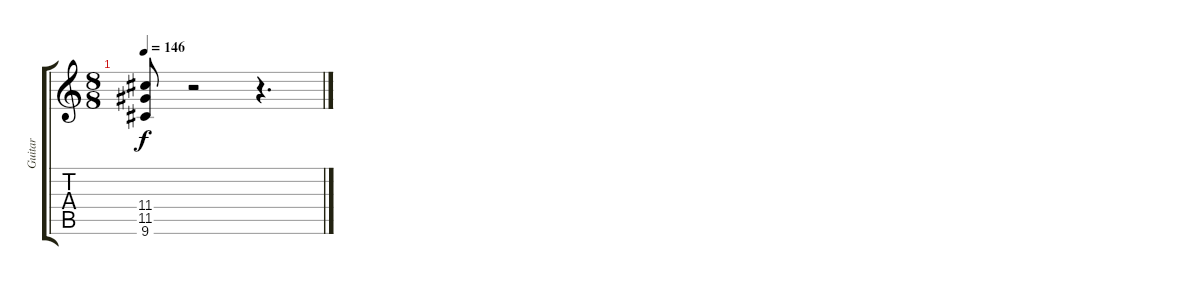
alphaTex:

\track ("Guitar" "Guitar") {instrument distortionguitar}
\staff {score tabs}
\tuning (E4 B3 G3 D3 A2 E2) {hide}
\ts (8 8)
\tempo 146
\clef g2
\ks c
(11.4 11.5 9.6).8{dy f} r.2 r.4{d}
